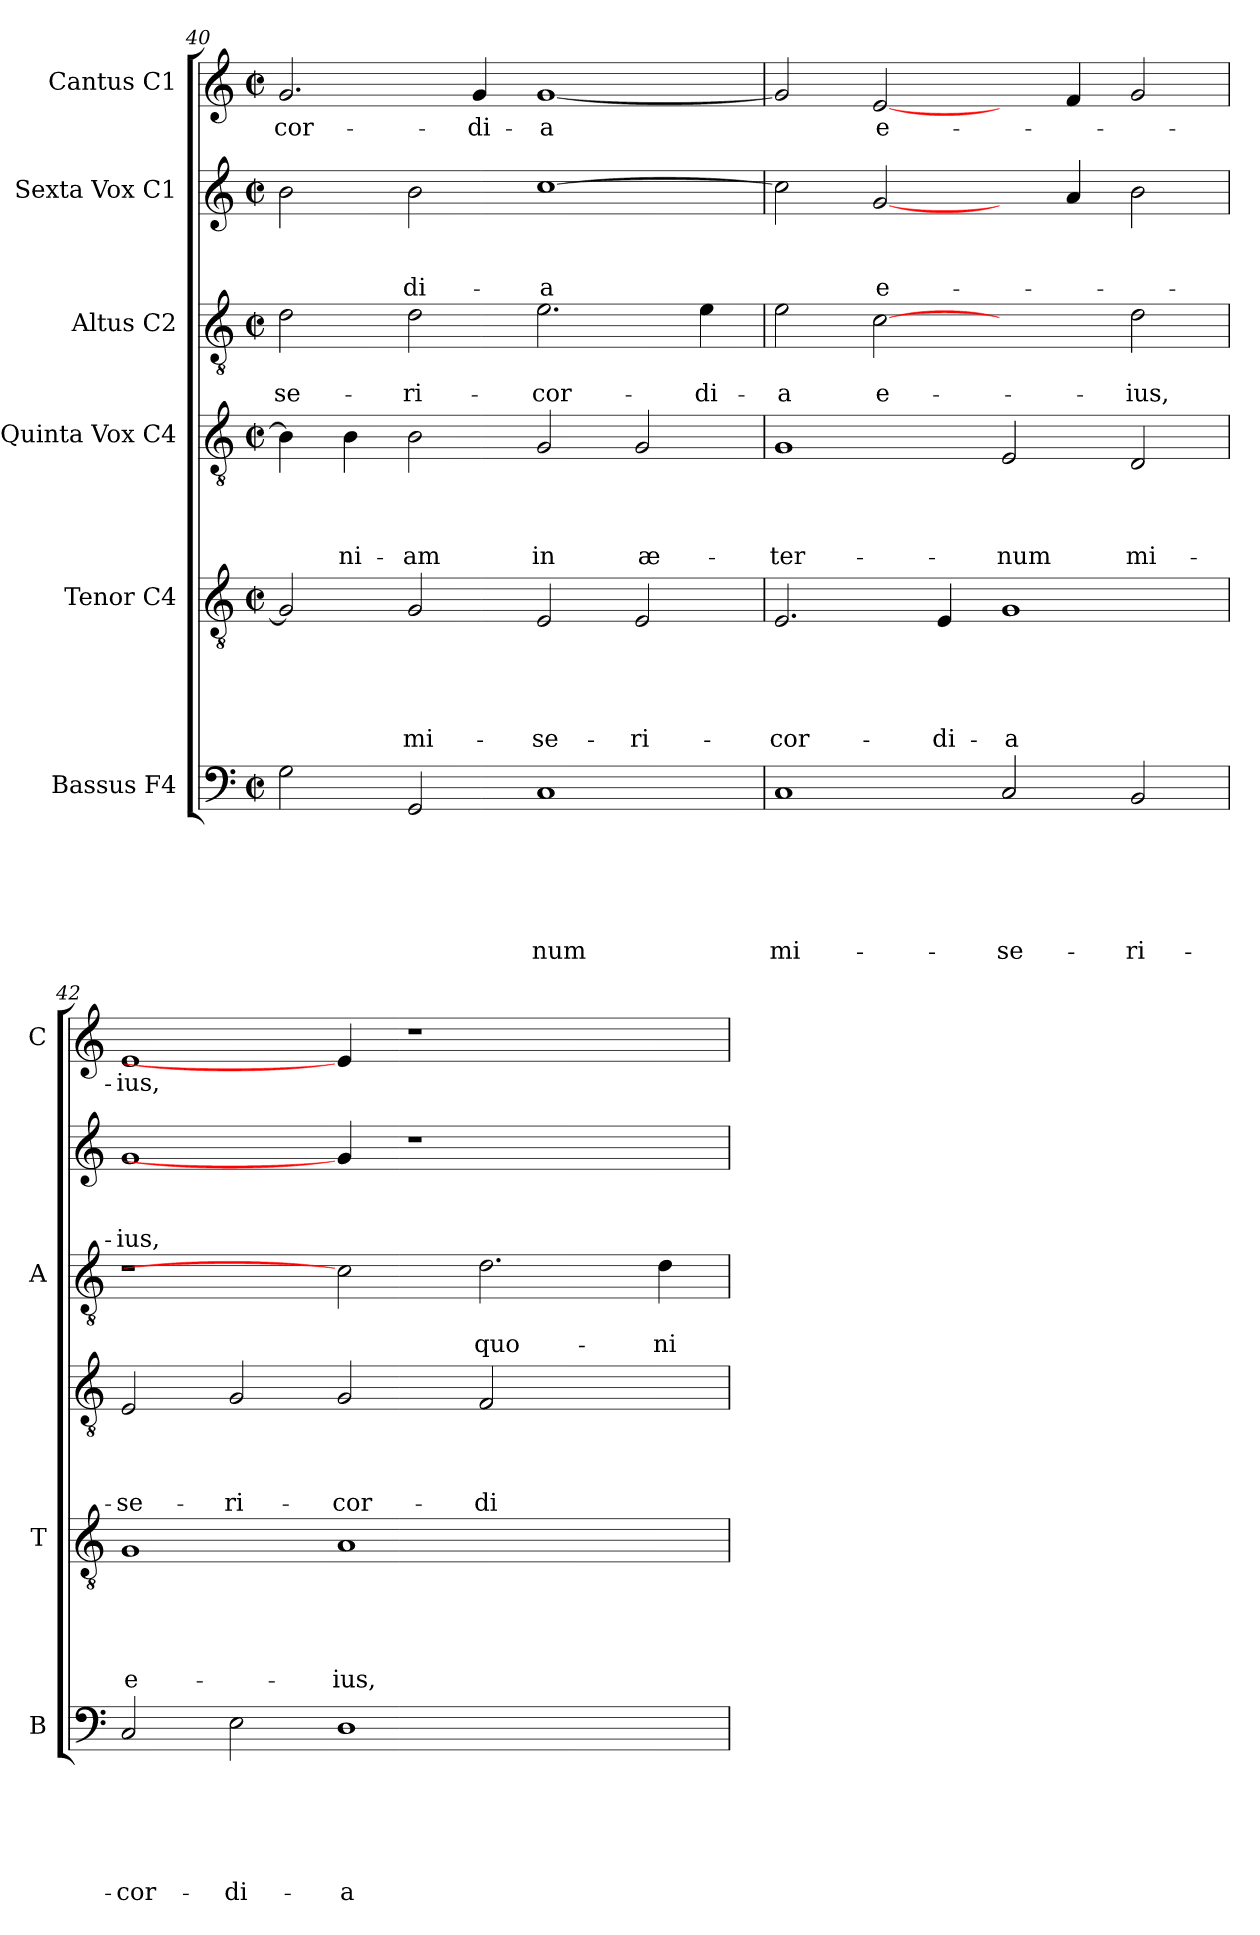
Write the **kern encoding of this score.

**kern	**text	**text	**text	**text	**text	**text	**kern	**text	**text	**text	**text	**text	**kern	**text	**text	**text	**text	**kern	**text	**text	**kern	**text	**text	**text	**kern	**text
*part6	*part6	*part6	*part6	*part6	*part6	*part6	*part5	*part5	*part5	*part5	*part5	*part5	*part4	*part4	*part4	*part4	*part4	*part3	*part3	*part3	*part2	*part2	*part2	*part2	*part1	*part1
*staff6	*staff6	*staff6	*staff6	*staff6	*staff6	*staff6	*staff5	*staff5	*staff5	*staff5	*staff5	*staff5	*staff4	*staff4	*staff4	*staff4	*staff4	*staff3	*staff3	*staff3	*staff2	*staff2	*staff2	*staff2	*staff1	*staff1
*I"Bassus F4	*	*	*	*	*	*	*I"Tenor C4	*	*	*	*	*	*I"Quinta Vox C4	*	*	*	*	*I"Altus C2	*	*	*I"Sexta Vox C1	*	*	*	*I"Cantus C1	*
*I'B	*	*	*	*	*	*	*I'T	*	*	*	*	*	*	*	*	*	*	*I'A	*	*	*	*	*	*	*I'C	*
*clefF4	*	*	*	*	*	*	*clefGv2	*	*	*	*	*	*clefGv2	*	*	*	*	*clefGv2	*	*	*clefG2	*	*	*	*clefG2	*
*k[]	*	*	*	*	*	*	*k[]	*	*	*	*	*	*k[]	*	*	*	*	*k[]	*	*	*k[]	*	*	*	*k[]	*
*C:	*	*	*	*	*	*	*C:	*	*	*	*	*	*C:	*	*	*	*	*C:	*	*	*C:	*	*	*	*C:	*
*M2/2	*	*	*	*	*	*	*M2/2	*	*	*	*	*	*M2/2	*	*	*	*	*M2/2	*	*	*M2/2	*	*	*	*M2/2	*
*met(c|)	*	*	*	*	*	*	*met(c|)	*	*	*	*	*	*met(c|)	*	*	*	*	*met(c|)	*	*	*met(c|)	*	*	*	*met(c|)	*
=40	=40	=40	=40	=40	=40	=40	=40	=40	=40	=40	=40	=40	=40	=40	=40	=40	=40	=40	=40	=40	=40	=40	=40	=40	=40	=40
!	!	!	!	!	!	!	!	!	!	!	!	!	!	!	!	!	!	!	!	!LO:LY:b	!	!	!	!	!	!LO:LY:b
2G\	.	.	.	.	.	.	2G/]	.	.	.	.	.	4B\]	.	.	.	.	2d\	.	-se-	2b\	.	.	.	2.g/	-cor-
!	!	!	!	!	!	!	!	!	!	!	!	!	!	!	!	!	!LO:LY:b	!	!	!	!	!	!	!	!	!
.	.	.	.	.	.	.	.	.	.	.	.	.	4B\	.	.	.	-ni-	.	.	.	.	.	.	.	.	.
!	!	!	!	!	!	!	!	!	!	!	!	!LO:LY:b	!	!	!	!	!LO:LY:b	!	!	!LO:LY:b	!	!	!	!LO:LY:b	!	!
2GG/	.	.	.	.	.	.	2G/	.	.	.	.	mi-	2B\	.	.	.	-am	2d\	.	-ri-	2b\	.	.	-di-	.	.
!	!	!	!	!	!	!	!	!	!	!	!	!	!	!	!	!	!	!	!	!	!	!	!	!	!	!LO:LY:b
.	.	.	.	.	.	.	.	.	.	.	.	.	.	.	.	.	.	.	.	.	.	.	.	.	4g/	-di-
!	!	!	!	!	!	!LO:LY:b	!	!	!	!	!	!LO:LY:b	!	!	!	!	!LO:LY:b	!	!	!LO:LY:b	!	!	!	!LO:LY:b	!	!LO:LY:b
1C	.	.	.	.	.	-num	2E/	.	.	.	.	-se-	2G/	.	.	.	in	2.e\	.	-cor-	[1cc	.	.	-a	[1g	-a
!	!	!	!	!	!	!	!	!	!	!	!	!LO:LY:b	!	!	!	!	!LO:LY:b	!	!	!	!	!	!	!	!	!
.	.	.	.	.	.	.	2E/	.	.	.	.	-ri-	2G/	.	.	.	æ-	.	.	.	.	.	.	.	.	.
!	!	!	!	!	!	!	!	!	!	!	!	!	!	!	!	!	!	!	!	!LO:LY:b	!	!	!	!	!	!
.	.	.	.	.	.	.	.	.	.	.	.	.	.	.	.	.	.	4e\	.	-di-	.	.	.	.	.	.
=41	=41	=41	=41	=41	=41	=41	=41	=41	=41	=41	=41	=41	=41	=41	=41	=41	=41	=41	=41	=41	=41	=41	=41	=41	=41	=41
!	!	!	!	!	!	!LO:LY:b	!	!	!	!	!	!LO:LY:b	!	!	!	!	!LO:LY:b	!	!	!LO:LY:b	!	!	!	!	!	!
1C	.	.	.	.	.	mi-	2.E/	.	.	.	.	-cor-	1G	.	.	.	-ter-	2e\	.	-a	2cc\]	.	.	.	2g/]	.
!	!	!	!	!	!	!	!	!	!	!	!	!	!	!	!	!	!	!	!	!LO:LY:b	!	!	!	!LO:LY:b	!	!LO:LY:b
.	.	.	.	.	.	.	.	.	.	.	.	.	.	.	.	.	.	[2c	.	e-	[2g/	.	.	e-	[2e/	e-
!	!	!	!	!	!	!	!	!	!	!	!	!LO:LY:b	!	!	!	!	!	!	!	!	!	!	!	!	!	!
.	.	.	.	.	.	.	4E/	.	.	.	.	-di-	.	.	.	.	.	.	.	.	.	.	.	.	.	.
!	!	!	!	!	!	!LO:LY:b	!	!	!	!	!	!LO:LY:b	!	!	!	!	!LO:LY:b	!	!	!	!	!	!	!	!	!
2C/	.	.	.	.	.	-se-	1G	.	.	.	.	-a	2E/	.	.	.	-num	2ryy	.	.	4ryy	.	.	.	4ryy	.
.	.	.	.	.	.	.	.	.	.	.	.	.	.	.	.	.	.	.	.	.	4a/	.	.	.	4f/	.
!	!	!	!	!	!	!LO:LY:b	!	!	!	!	!	!	!	!	!	!	!LO:LY:b	!	!	!LO:LY:b	!	!	!	!	!	!
2BB/	.	.	.	.	.	-ri-	.	.	.	.	.	.	2D/	.	.	.	mi-	2d\	.	-ius,	2b\	.	.	.	2g/	.
!!LO:LB:g=z
=42	=42	=42	=42	=42	=42	=42	=42	=42	=42	=42	=42	=42	=42	=42	=42	=42	=42	=42	=42	=42	=42	=42	=42	=42	=42	=42
!	!	!	!	!	!	!LO:LY:b	!	!	!	!	!	!LO:LY:b	!	!	!	!	!LO:LY:b	!	!	!	!	!	!	!LO:LY:b	!	!LO:LY:b
2C/	.	.	.	.	.	-cor-	1G	.	.	.	.	e-	2E/	.	.	.	-se-	1r	.	.	1g	.	.	-ius,	1e	-ius,
!	!	!	!	!	!	!LO:LY:b	!	!	!	!	!	!	!	!	!	!	!LO:LY:b	!	!	!	!	!	!	!	!	!
2E\	.	.	.	.	.	-di-	.	.	.	.	.	.	2G/	.	.	.	-ri-	.	.	.	.	.	.	.	.	.
!	!	!	!	!	!	!LO:LY:b	!	!	!	!	!	!LO:LY:b	!	!	!	!	!LO:LY:b	!	!	!	!	!	!	!	!	!
1D	.	.	.	.	.	-a	1A	.	.	.	.	-ius,	2G/	.	.	.	-cor-	2c]	.	.	4g/]	.	.	.	4e/]	.
.	.	.	.	.	.	.	.	.	.	.	.	.	.	.	.	.	.	.	.	.	1r	.	.	.	1r	.
!	!	!	!	!	!	!	!	!	!	!	!	!	!	!	!	!	!LO:LY:b	!	!	!LO:LY:b	!	!	!	!	!	!
.	.	.	.	.	.	.	.	.	.	.	.	.	2F/	.	.	.	-di-	2.d\	.	quo-	.	.	.	.	.	.
2ryy	.	.	.	.	.	.	2ryy	.	.	.	.	.	2ryy	.	.	.	.	.	.	.	.	.	.	.	.	.
!	!	!	!	!	!	!	!	!	!	!	!	!	!	!	!	!	!	!	!	!LO:LY:b	!	!	!	!	!	!
.	.	.	.	.	.	.	.	.	.	.	.	.	.	.	.	.	.	4d\	.	-ni-	4ryy	.	.	.	4ryy	.
=	=	=	=	=	=	=	=	=	=	=	=	=	=	=	=	=	=	=	=	=	=	=	=	=	=	=
*-	*-	*-	*-	*-	*-	*-	*-	*-	*-	*-	*-	*-	*-	*-	*-	*-	*-	*-	*-	*-	*-	*-	*-	*-	*-	*-
